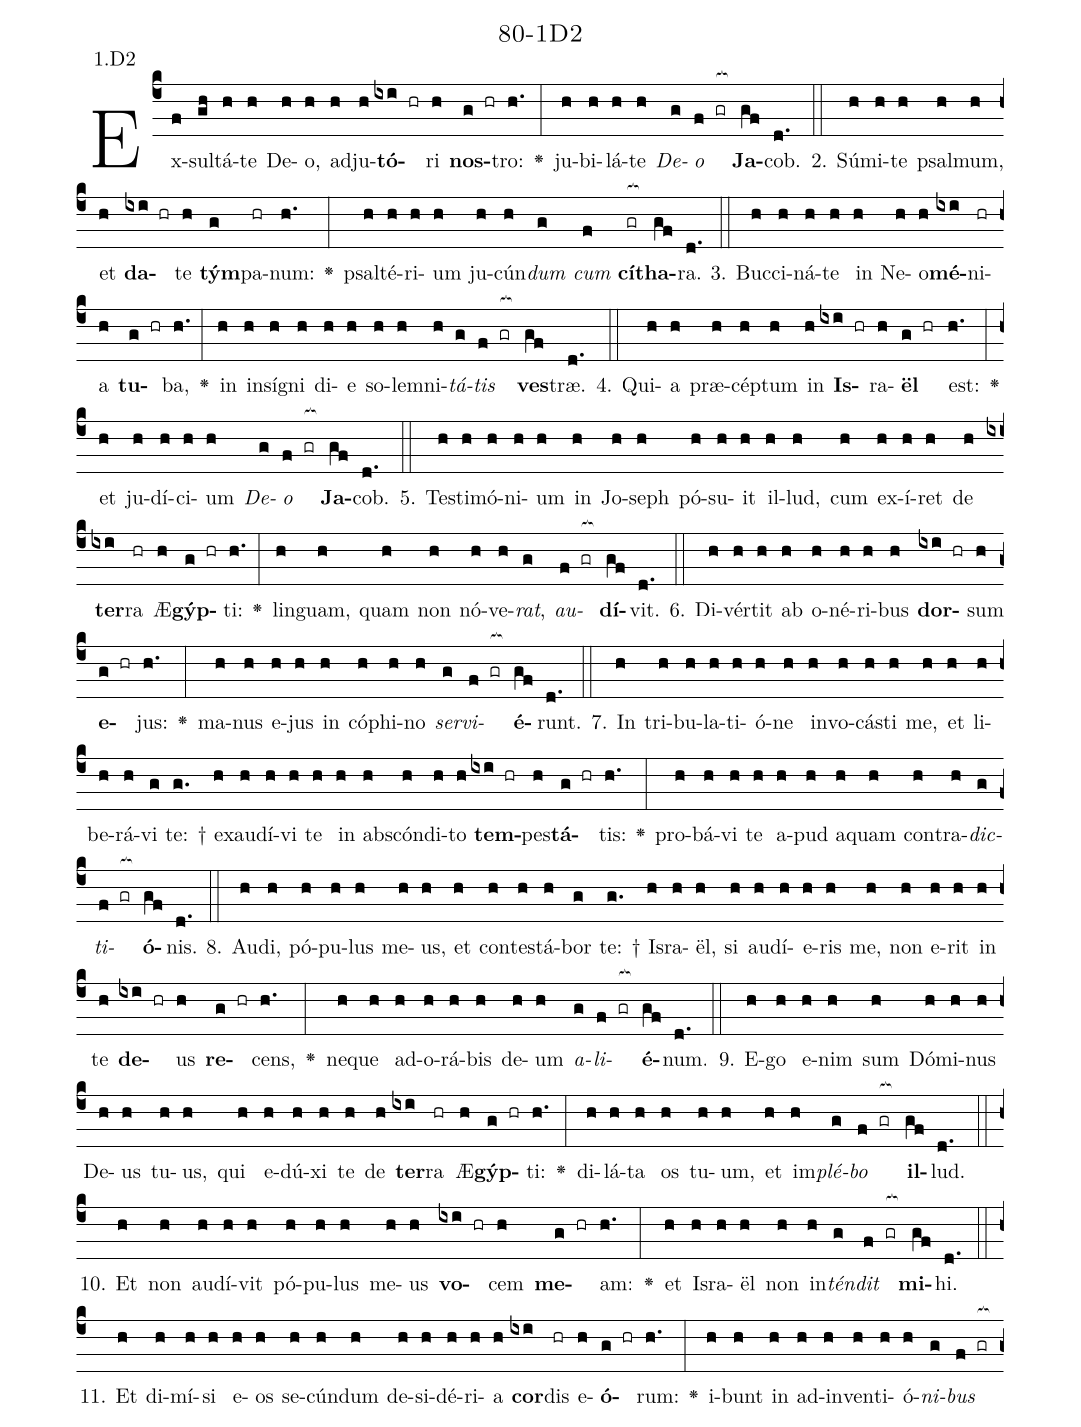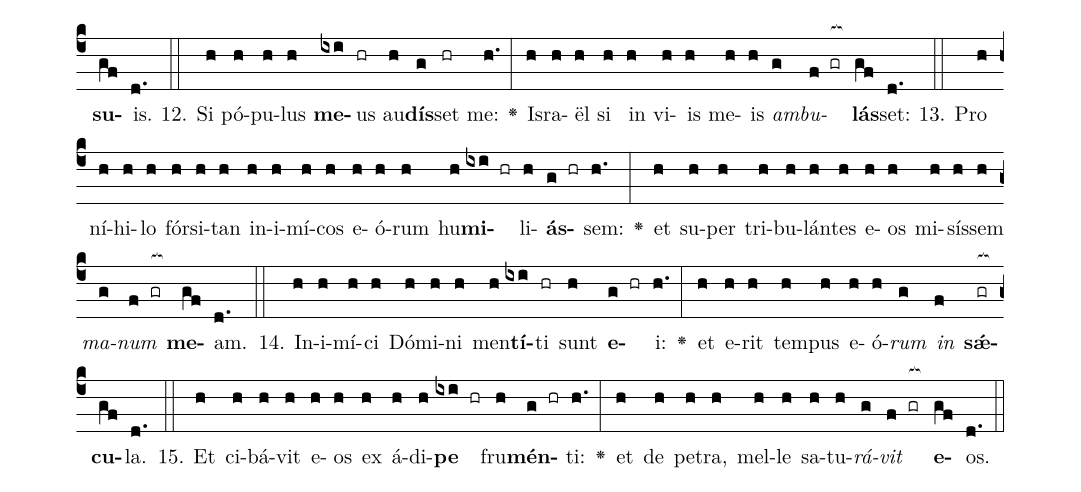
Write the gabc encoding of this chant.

name: 80-1D2;
annotation: 1.D2;
%%
(c4)Ex(f)sul(gh)tá(h)te(h) De(h)o,(h) ad(h)ju(h)<b>tó</b>(ixi hr)ri(h) <b>nos</b>(g hr)tro:(h.) <v>\greheightstar</v>(:) ju(h)bi(h)lá(h)te(h) <i>De</i>(g)<i>o</i>(f gr[ocb:1{]) <b>Ja</b>(gf[ocb:0}])cob.(d.) (::)
2. Sú(h)mi(h)te(h) psal(h)mum,(h) et(h) <b>da</b>(ixi hr)te(h) <b>tým</b>(g)pa(hr)num:(h.) <v>\greheightstar</v>(:) psal(h)té(h)ri(h)um(h) ju(h)cún(h)<i>dum</i>(g) <i>cum</i>(f) <b>cí</b>(gr[ocb:1{])<b>tha</b>(gf[ocb:0}])ra.(d.) (::)
3. Buc(h)ci(h)ná(h)te(h) in(h) Ne(h)o(h)<b>mé</b>(ixi)ni(hr)a(h) <b>tu</b>(g hr)ba,(h.) <v>\greheightstar</v>(:) in(h) in(h)sí(h)gni(h) di(h)e(h) so(h)lem(h)ni(h)<i>tá</i>(g)<i>tis</i>(f gr[ocb:1{]) <b>ves</b>(gf[ocb:0}])træ.(d.) (::)
4. Qui(h)a(h) præ(h)cép(h)tum(h) in(h) <b>Is</b>(ixi hr)ra(h)<b>ël</b>(g hr) est:(h.) <v>\greheightstar</v>(:) et(h) ju(h)dí(h)ci(h)um(h) <i>De</i>(g)<i>o</i>(f gr[ocb:1{]) <b>Ja</b>(gf[ocb:0}])cob.(d.) (::)
5. Tes(h)ti(h)mó(h)ni(h)um(h) in(h) Jo(h)seph(h) pó(h)su(h)it(h) il(h)lud,(h) cum(h) ex(h)í(h)ret(h) de(h) <b>ter</b>(ixi)ra(hr) Æ(h)<b>gýp</b>(g hr)ti:(h.) <v>\greheightstar</v>(:) lin(h)guam,(h) quam(h) non(h) nó(h)ve(h)<i>rat</i>,(g) <i>au</i>(f gr[ocb:1{])<b>dí</b>(gf[ocb:0}])vit.(d.) (::)
6. Di(h)vér(h)tit(h) ab(h) o(h)né(h)ri(h)bus(h) <b>dor</b>(ixi hr)sum(h) <b>e</b>(g hr)jus:(h.) <v>\greheightstar</v>(:) ma(h)nus(h) e(h)jus(h) in(h) có(h)phi(h)no(h) <i>ser</i>(g)<i>vi</i>(f gr[ocb:1{])<b>é</b>(gf[ocb:0}])runt.(d.) (::)
7. In(h) tri(h)bu(h)la(h)ti(h)ó(h)ne(h) in(h)vo(h)cás(h)ti(h) me,(h) et(h) li(h)be(h)rá(h)vi(g) te: †(g.) ex(h)au(h)dí(h)vi(h) te(h) in(h) abs(h)cón(h)di(h)to(h) <b>tem</b>(ixi hr)pes(h)<b>tá</b>(g hr)tis:(h.) <v>\greheightstar</v>(:) pro(h)bá(h)vi(h) te(h) a(h)pud(h) a(h)quam(h) con(h)tra(h)<i>dic</i>(g)<i>ti</i>(f gr[ocb:1{])<b>ó</b>(gf[ocb:0}])nis.(d.) (::)
8. Au(h)di,(h) pó(h)pu(h)lus(h) me(h)us,(h) et(h) con(h)tes(h)tá(h)bor(g) te: †(g.) Is(h)ra(h)ël,(h) si(h) au(h)dí(h)e(h)ris(h) me,(h) non(h) e(h)rit(h) in(h) te(h) <b>de</b>(ixi hr)us(h) <b>re</b>(g hr)cens,(h.) <v>\greheightstar</v>(:) ne(h)que(h) ad(h)o(h)rá(h)bis(h) de(h)um(h) <i>a</i>(g)<i>li</i>(f gr[ocb:1{])<b>é</b>(gf[ocb:0}])num.(d.) (::)
9. E(h)go(h) e(h)nim(h) sum(h) Dó(h)mi(h)nus(h) De(h)us(h) tu(h)us,(h) qui(h) e(h)dú(h)xi(h) te(h) de(h) <b>ter</b>(ixi)ra(hr) Æ(h)<b>gýp</b>(g hr)ti:(h.) <v>\greheightstar</v>(:) di(h)lá(h)ta(h) os(h) tu(h)um,(h) et(h) im(h)<i>plé</i>(g)<i>bo</i>(f gr[ocb:1{]) <b>il</b>(gf[ocb:0}])lud.(d.) (::)
10. Et(h) non(h) au(h)dí(h)vit(h) pó(h)pu(h)lus(h) me(h)us(h) <b>vo</b>(ixi hr)cem(h) <b>me</b>(g hr)am:(h.) <v>\greheightstar</v>(:) et(h) Is(h)ra(h)ël(h) non(h) in(h)<i>tén</i>(g)<i>dit</i>(f gr[ocb:1{]) <b>mi</b>(gf[ocb:0}])hi.(d.) (::)
11. Et(h) di(h)mí(h)si(h) e(h)os(h) se(h)cún(h)dum(h) de(h)si(h)dé(h)ri(h)a(h) <b>cor</b>(ixi)dis(hr) e(h)<b>ó</b>(g hr)rum:(h.) <v>\greheightstar</v>(:) i(h)bunt(h) in(h) ad(h)in(h)ven(h)ti(h)ó(h)<i>ni</i>(g)<i>bus</i>(f gr[ocb:1{]) <b>su</b>(gf[ocb:0}])is.(d.) (::)
12. Si(h) pó(h)pu(h)lus(h) <b>me</b>(ixi)us(hr) au(h)<b>dís</b>(g)set(hr) me:(h.) <v>\greheightstar</v>(:) Is(h)ra(h)ël(h) si(h) in(h) vi(h)is(h) me(h)is(h) <i>am</i>(g)<i>bu</i>(f gr[ocb:1{])<b>lás</b>(gf[ocb:0}])set:(d.) (::)
13. Pro(h) ní(h)hi(h)lo(h) fór(h)si(h)tan(h) in(h)i(h)mí(h)cos(h) e(h)ó(h)rum(h) hu(h)<b>mi</b>(ixi hr)li(h)<b>ás</b>(g hr)sem:(h.) <v>\greheightstar</v>(:) et(h) su(h)per(h) tri(h)bu(h)lán(h)tes(h) e(h)os(h) mi(h)sís(h)sem(h) <i>ma</i>(g)<i>num</i>(f gr[ocb:1{]) <b>me</b>(gf[ocb:0}])am.(d.) (::)
14. In(h)i(h)mí(h)ci(h) Dó(h)mi(h)ni(h) men(h)<b>tí</b>(ixi)ti(hr) sunt(h) <b>e</b>(g hr)i:(h.) <v>\greheightstar</v>(:) et(h) e(h)rit(h) tem(h)pus(h) e(h)ó(h)<i>rum</i>(g) <i>in</i>(f) <b>sǽ</b>(gr[ocb:1{])<b>cu</b>(gf[ocb:0}])la.(d.) (::)
15. Et(h) ci(h)bá(h)vit(h) e(h)os(h) ex(h) á(h)di(h)<b>pe</b>(ixi hr) fru(h)<b>mén</b>(g hr)ti:(h.) <v>\greheightstar</v>(:) et(h) de(h) pe(h)tra,(h) mel(h)le(h) sa(h)tu(h)<i>rá</i>(g)<i>vit</i>(f gr[ocb:1{]) <b>e</b>(gf[ocb:0}])os.(d.) (::)
